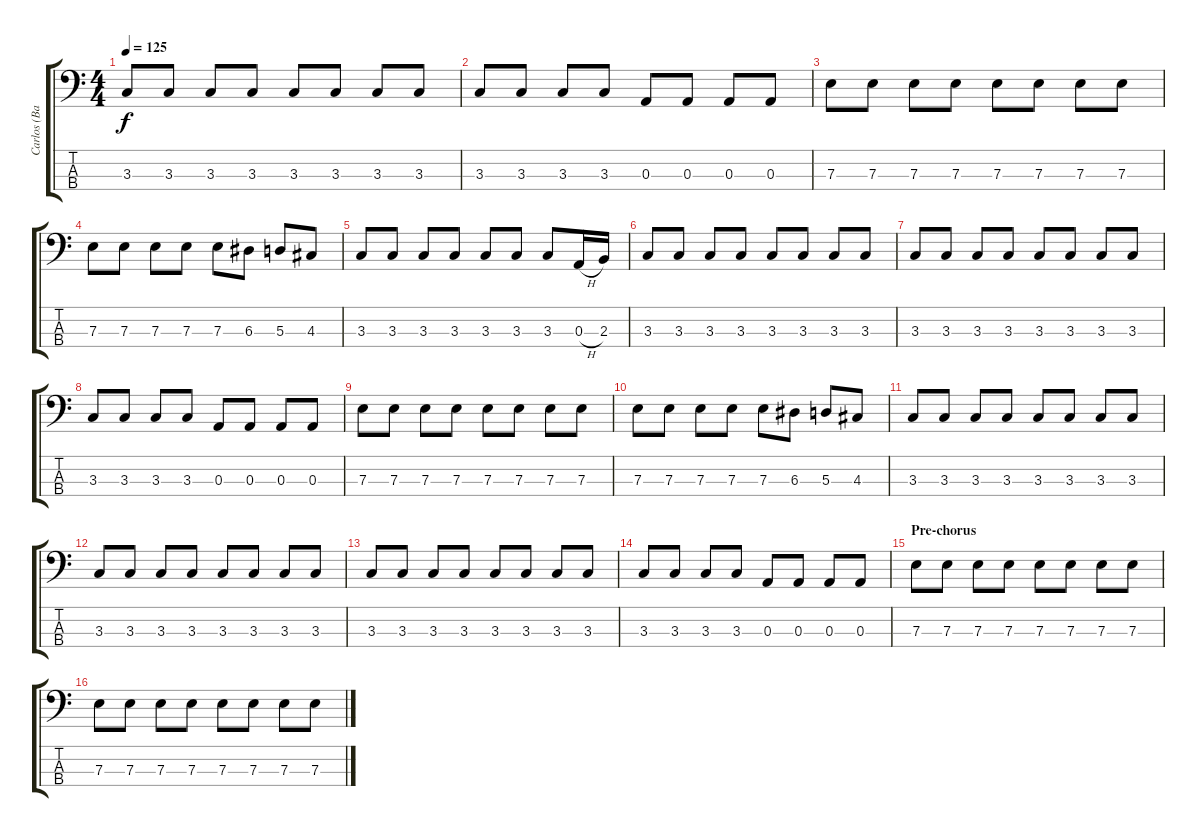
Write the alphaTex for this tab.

\track ("Carlos (Bass)" "Carlos (Ba") {instrument electricbasspick}
\staff {score tabs}
\tuning (G2 D2 A1 D1) {hide}
\ts (4 4)
\tempo 125
\clef f4
\ks c
3.3.8{dy f} 3.3.8 3.3.8 3.3.8 3.3.8 3.3.8 3.3.8 3.3.8 |
3.3.8 3.3.8 3.3.8 3.3.8 0.3.8 0.3.8 0.3.8 0.3.8 |
7.3.8 7.3.8 7.3.8 7.3.8 7.3.8 7.3.8 7.3.8 7.3.8 |
7.3.8 7.3.8 7.3.8 7.3.8 7.3.8 6.3.8 5.3.8 4.3.8 |
3.3.8 3.3.8 3.3.8 3.3.8 3.3.8 3.3.8 3.3.8 0.3{h}.16 2.3.16 |
3.3.8 3.3.8 3.3.8 3.3.8 3.3.8 3.3.8 3.3.8 3.3.8 |
3.3.8 3.3.8 3.3.8 3.3.8 3.3.8 3.3.8 3.3.8 3.3.8 |
3.3.8 3.3.8 3.3.8 3.3.8 0.3.8 0.3.8 0.3.8 0.3.8 |
7.3.8 7.3.8 7.3.8 7.3.8 7.3.8 7.3.8 7.3.8 7.3.8 |
7.3.8 7.3.8 7.3.8 7.3.8 7.3.8 6.3.8 5.3.8 4.3.8 |
3.3.8 3.3.8 3.3.8 3.3.8 3.3.8 3.3.8 3.3.8 3.3.8 |
3.3.8 3.3.8 3.3.8 3.3.8 3.3.8 3.3.8 3.3.8 3.3.8 |
3.3.8 3.3.8 3.3.8 3.3.8 3.3.8 3.3.8 3.3.8 3.3.8 |
3.3.8 3.3.8 3.3.8 3.3.8 0.3.8 0.3.8 0.3.8 0.3.8 |
\section ("" "Pre-chorus")
7.3.8 7.3.8 7.3.8 7.3.8 7.3.8 7.3.8 7.3.8 7.3.8 |
7.3.8 7.3.8 7.3.8 7.3.8 7.3.8 7.3.8 7.3.8 7.3.8
